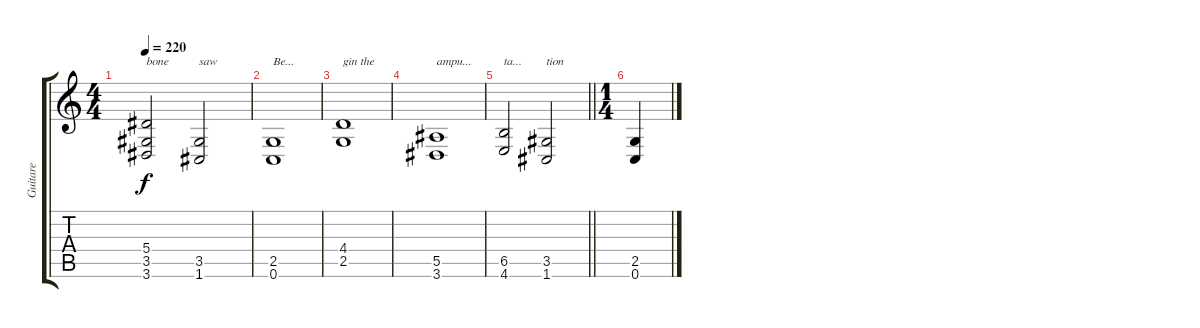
\track ("Guitare" "Guitare") {instrument overdrivenguitar}
\staff {score tabs}
\tuning (C4 G3 Eb3 Bb2 F2 C2) {hide}
\ts (4 4)
\tempo 220
\clef g2
\ks c
(5.4 3.5 3.6).2{txt "bone" dy f} (3.5 1.6).2{txt "saw"} |
(2.5 0.6).1{txt "Be..."} |
(4.4 2.5).1{txt "gin the"} |
(5.5 3.6).1{txt "ampu..."} |
\barLineRight lightlight
(6.5 4.6).2{txt "ta..."} (3.5 1.6).2{txt "tion"} |
\ts (1 4)
(2.5 0.6).4
